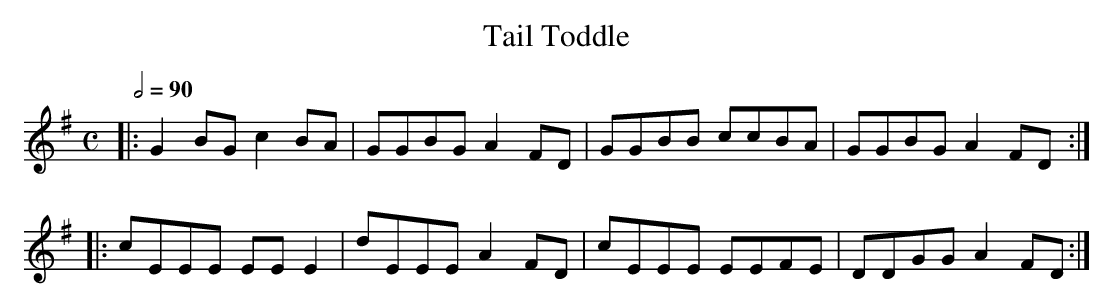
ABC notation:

X:1
T:Tail Toddle
M:C
L:1/8
Q:1/2=90
K:ADor
|:G2BG c2BA|GGBG A2FD|GGBB ccBA|GGBG A2FD:|
|:cEEE EEE2|dEEE A2FD|cEEE EEFE|DDGG A2FD:|

This tune has its pentatonic first part mostly in the lower tetrachord
and the hexatonic second part in the upper one:
